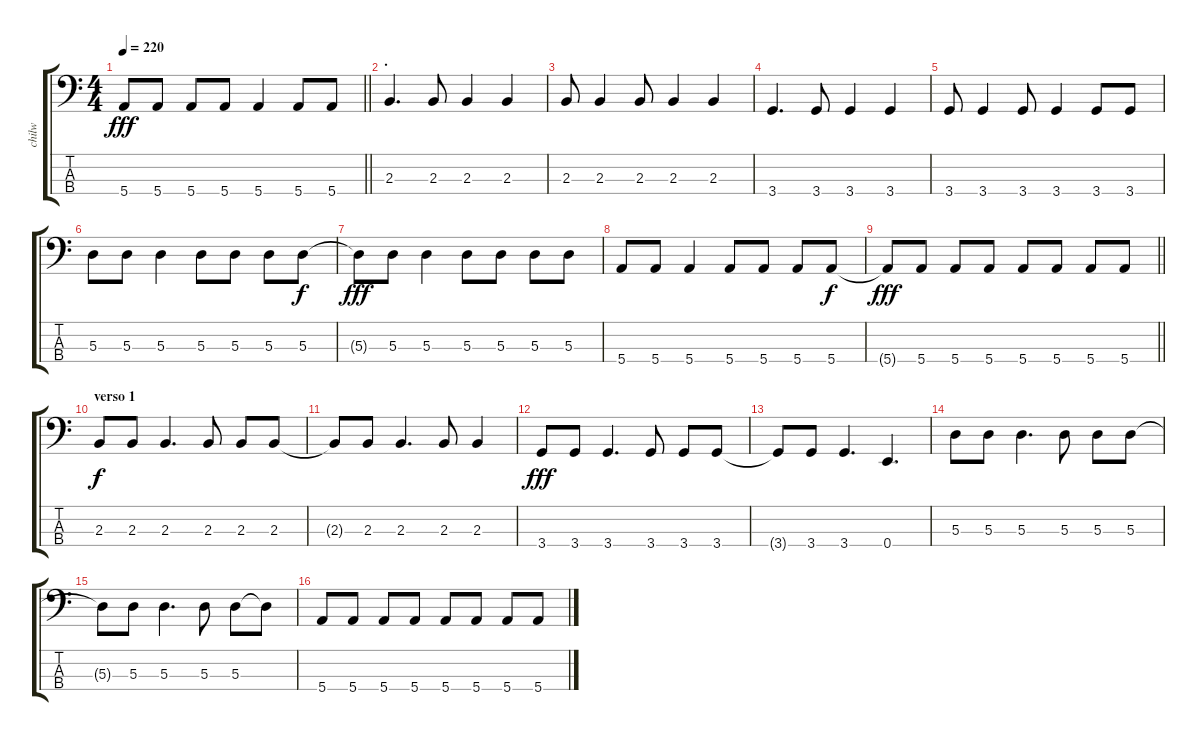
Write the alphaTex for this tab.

\track ("chilw" "chilw") {instrument electricbasspick}
\staff {score tabs}
\tuning (G2 D2 A1 E1) {hide}
\ts (4 4)
\tempo 220
\clef f4
\barLineRight lightlight
\ks c
5.4{t}.8{dy fff} 5.4.8 5.4.8 5.4.8 5.4.4 5.4.8 5.4.8 |
\section ("" ".")
2.3.4{d} 2.3.8 2.3.4 2.3.4 |
2.3.8 2.3.4 2.3.8 2.3.4 2.3.4 |
3.4.4{d} 3.4.8 3.4.4 3.4.4 |
3.4.8 3.4.4 3.4.8 3.4.4 3.4.8 3.4.8 |
5.3.8 5.3.8 5.3.4 5.3.8 5.3.8 5.3.8 5.3.8{dy f} |
5.3{t}.8{dy fff} 5.3.8 5.3.4 5.3.8 5.3.8 5.3.8 5.3.8 |
5.4.8 5.4.8 5.4.4 5.4.8 5.4.8 5.4.8 5.4.8{dy f} |
\barLineRight lightlight
5.4{t}.8{dy fff} 5.4.8 5.4.8 5.4.8 5.4.8 5.4.8 5.4.8 5.4.8 |
\section ("" "verso 1")
2.3.8{dy f} 2.3.8 2.3.4{d} 2.3.8 2.3.8 2.3.8 |
2.3{t}.8 2.3.8 2.3.4{d} 2.3.8 2.3.4 |
3.4.8{dy fff} 3.4.8 3.4.4{d} 3.4.8 3.4.8 3.4.8 |
3.4{t}.8 3.4.8 3.4.4{d} 0.4.4{d} |
5.3.8 5.3.8 5.3.4{d} 5.3.8 5.3.8 5.3.8 |
5.3{t}.8 5.3.8 5.3.4{d} 5.3.8 5.3.8 5.3{t}.8 |
5.4.8 5.4.8 5.4.8 5.4.8 5.4.8 5.4.8 5.4.8 5.4.8
